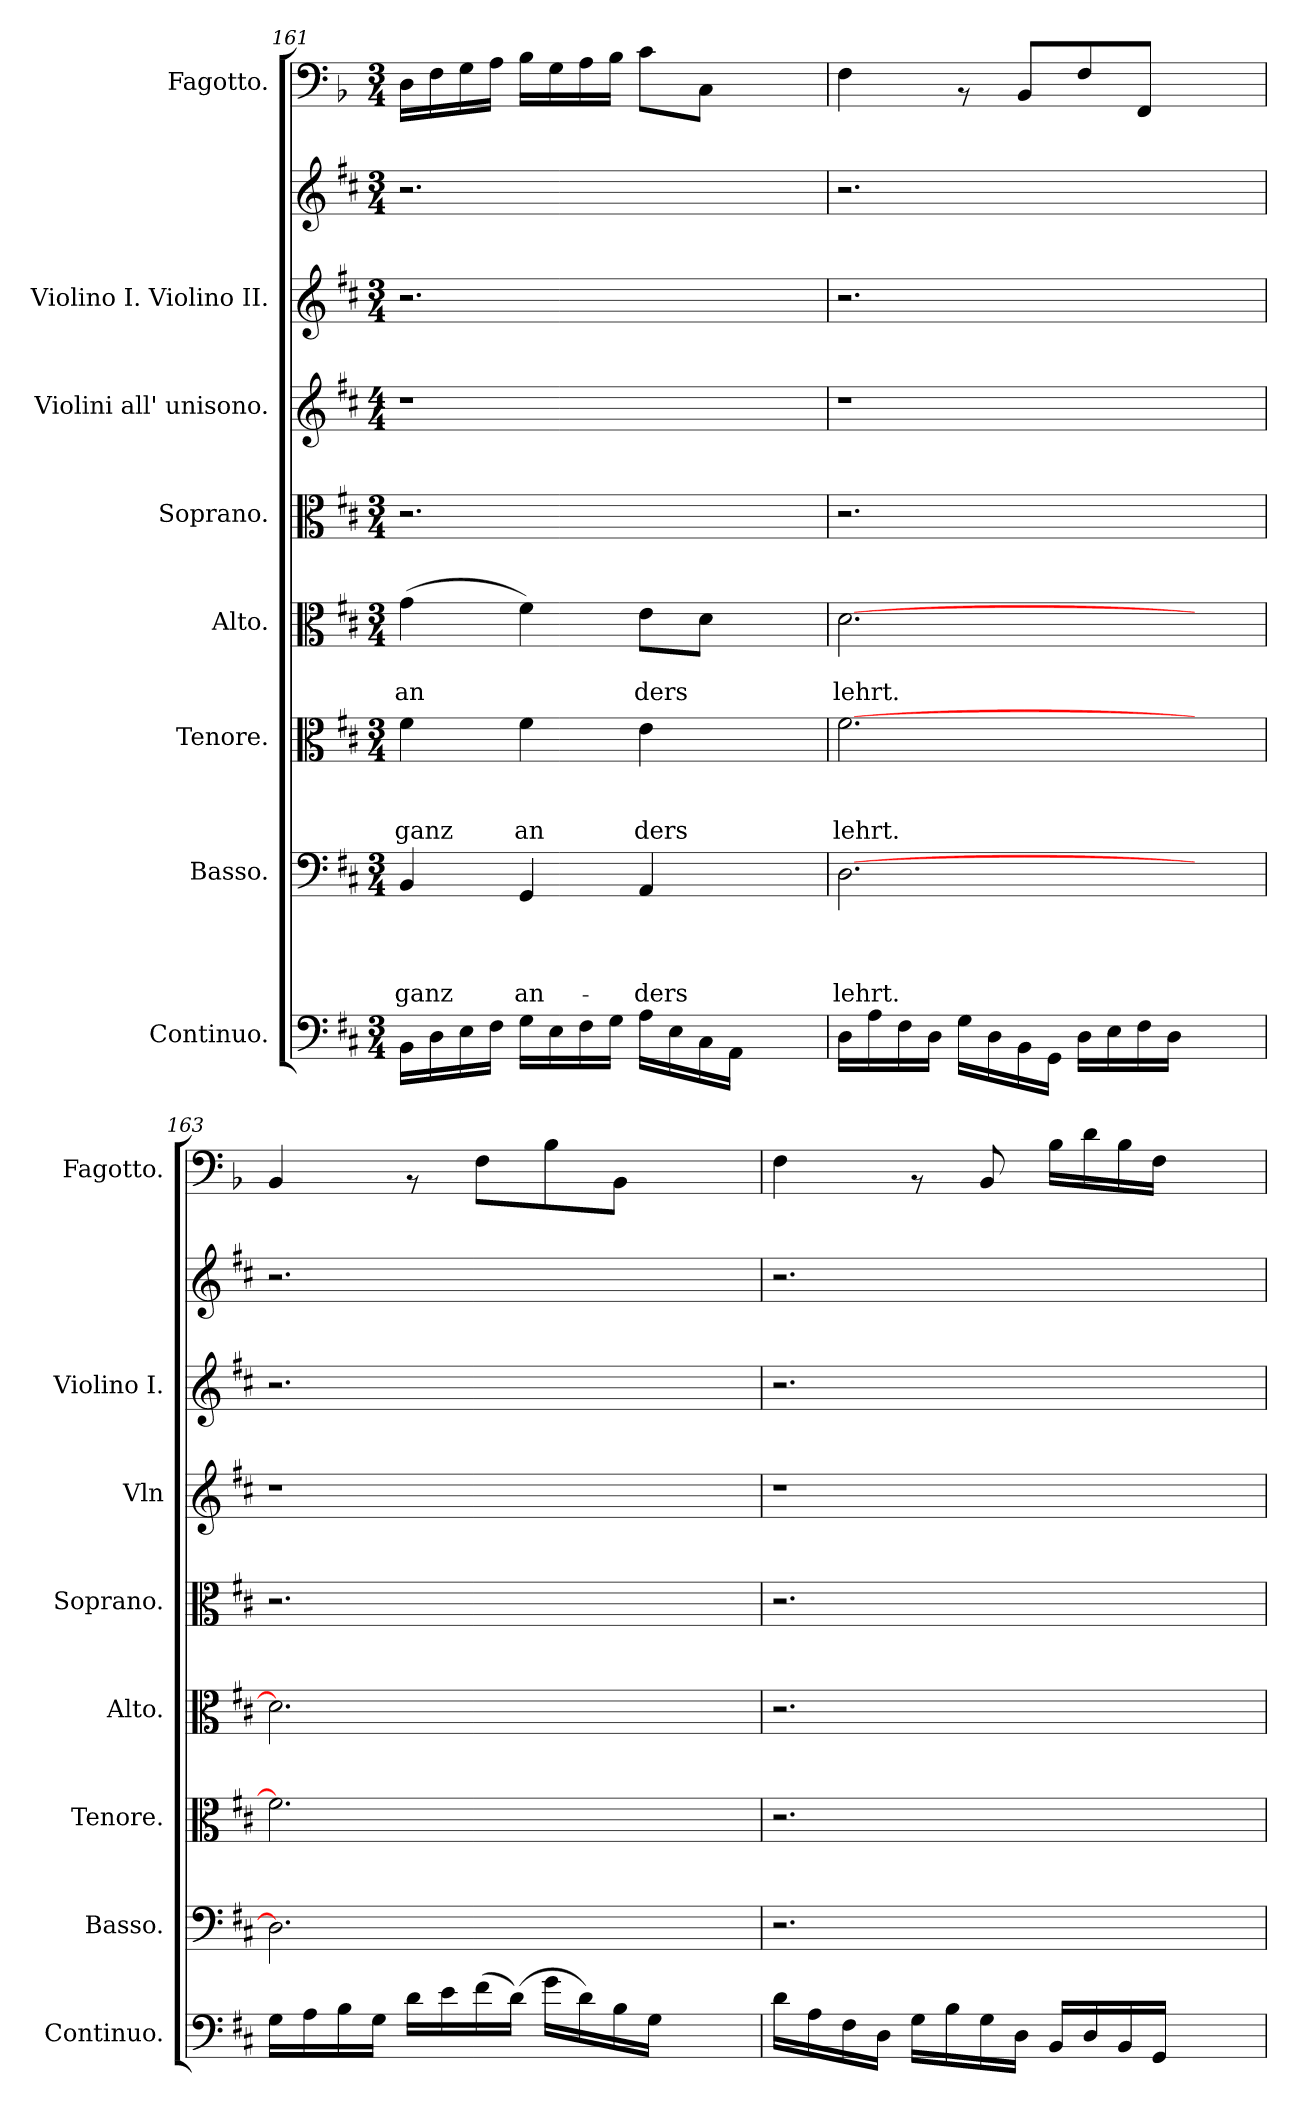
**kern	**kern	**text	**text	**text	**text	**kern	**text	**text	**text	**kern	**text	**text	**kern	**kern	**kern	**kern	**kern
*part8	*part7	*part7	*part7	*part7	*part7	*part6	*part6	*part6	*part6	*part5	*part5	*part5	*part4	*part3	*part2	*part2	*part1
*staff9	*staff8	*staff8	*staff8	*staff8	*staff8	*staff7	*staff7	*staff7	*staff7	*staff6	*staff6	*staff6	*staff5	*staff4	*staff3	*staff2	*staff1
*I"Continuo.	*I"Basso.	*	*	*	*	*I"Tenore.	*	*	*	*I"Alto.	*	*	*I"Soprano.	*I"Violini all' unisono.	*I"Violino I. Violino II.	*	*I"Fagotto.
*I'Continuo.	*I'Basso.	*	*	*	*	*I'Tenore.	*	*	*	*I'Alto.	*	*	*I'Soprano.	*I'Vln	*I'Violino I.	*	*I'Fagotto.
!!LO:PB:g=z
*clefF4	*clefF4	*	*	*	*	*clefC3	*	*	*	*clefC3	*	*	*clefC3	*clefG2	*clefG2	*clefG2	*clefF4
*	*	*	*	*	*	*	*	*	*	*	*	*	*	*	*	*	*ITrd2c3
*k[f#c#]	*k[f#c#]	*	*	*	*	*k[f#c#]	*	*	*	*k[f#c#]	*	*	*k[f#c#]	*k[f#c#]	*k[f#c#]	*k[f#c#]	*k[f#c#]
*D:	*D:	*	*	*	*	*D:	*	*	*	*D:	*	*	*D:	*D:	*D:	*D:	*D:
*M3/4	*M3/4	*	*	*	*	*M3/4	*	*	*	*M3/4	*	*	*M3/4	*M4/4	*M3/4	*M3/4	*M3/4
=161	=161	=161	=161	=161	=161	=161	=161	=161	=161	=161	=161	=161	=161	=161	=161	=161	=161
!	!	!	!	!	!LO:LY:b	!	!	!	!LO:LY:b	!	!	!LO:LY:b	!	!	!	!	!
16BB\LL	4BB/	.	.	.	ganz	4f#\	.	.	ganz	(>4g\	.	an	2.r	1r	2.r	2.r	16BB\LL
16D\	.	.	.	.	.	.	.	.	.	.	.	.	.	.	.	.	16D\
16E\	.	.	.	.	.	.	.	.	.	.	.	.	.	.	.	.	16E\
16F#\JJ	.	.	.	.	.	.	.	.	.	.	.	.	.	.	.	.	16F#\JJ
!	!	!	!	!	!LO:LY:b	!	!	!	!LO:LY:b	!	!	!	!	!	!	!	!
16G\LL	4GG/	.	.	.	an-	4f#\	.	.	an	4f#\)	.	.	.	.	.	.	16G\LL
16E\	.	.	.	.	.	.	.	.	.	.	.	.	.	.	.	.	16E\
16F#\	.	.	.	.	.	.	.	.	.	.	.	.	.	.	.	.	16F#\
16G\JJ	.	.	.	.	.	.	.	.	.	.	.	.	.	.	.	.	16G\JJ
!	!	!	!	!	!LO:LY:b	!	!	!	!LO:LY:b	!	!	!LO:LY:b	!	!	!	!	!
16A\LL	4AA/	.	.	.	-ders	4e\	.	.	ders	8e\L	.	ders	.	.	.	.	8A\L
16E\	.	.	.	.	.	.	.	.	.	.	.	.	.	.	.	.	.
16C#\	.	.	.	.	.	.	.	.	.	8d\J	.	.	.	.	.	.	8AA\J
16AA\JJ	.	.	.	.	.	.	.	.	.	.	.	.	.	.	.	.	.
4ryy	4ryy	.	.	.	.	4ryy	.	.	.	4ryy	.	.	4ryy	.	4ryy	4ryy	4ryy
=162!	=162!	=162!	=162!	=162!	=162!	=162!	=162!	=162!	=162!	=162!	=162!	=162!	=162!	=162!	=162!	=162!	=162!
!	!	!	!	!	!LO:LY:b	!	!	!	!LO:LY:b	!	!	!LO:LY:b	!	!	!	!	!
16D\LL	[>2.D\	.	.	.	lehrt.	[>2.f#\	.	.	lehrt.	[>2.d\	.	lehrt.	2.r	1r	2.r	2.r	4D\
16A\	.	.	.	.	.	.	.	.	.	.	.	.	.	.	.	.	.
16F#\	.	.	.	.	.	.	.	.	.	.	.	.	.	.	.	.	.
16D\JJ	.	.	.	.	.	.	.	.	.	.	.	.	.	.	.	.	.
16G\LL	.	.	.	.	.	.	.	.	.	.	.	.	.	.	.	.	8rAA
16D\	.	.	.	.	.	.	.	.	.	.	.	.	.	.	.	.	.
16BB\	.	.	.	.	.	.	.	.	.	.	.	.	.	.	.	.	8GG/L
16GG\JJ	.	.	.	.	.	.	.	.	.	.	.	.	.	.	.	.	.
16D\LL	.	.	.	.	.	.	.	.	.	.	.	.	.	.	.	.	8D/
16E\	.	.	.	.	.	.	.	.	.	.	.	.	.	.	.	.	.
16F#\	.	.	.	.	.	.	.	.	.	.	.	.	.	.	.	.	8DD/J
16D\JJ	.	.	.	.	.	.	.	.	.	.	.	.	.	.	.	.	.
4ryy	4ryy	.	.	.	.	4ryy	.	.	.	4ryy	.	.	4ryy	.	4ryy	4ryy	4ryy
=163!	=163!	=163!	=163!	=163!	=163!	=163!	=163!	=163!	=163!	=163!	=163!	=163!	=163!	=163!	=163!	=163!	=163!
16G\LL	2.D\]	.	.	.	.	2.f#\]	.	.	.	2.d\]	.	.	2.r	1r	2.r	2.r	4GG/
16A\	.	.	.	.	.	.	.	.	.	.	.	.	.	.	.	.	.
16B\	.	.	.	.	.	.	.	.	.	.	.	.	.	.	.	.	.
16G\JJ	.	.	.	.	.	.	.	.	.	.	.	.	.	.	.	.	.
16d\LL	.	.	.	.	.	.	.	.	.	.	.	.	.	.	.	.	8rAA
16e\	.	.	.	.	.	.	.	.	.	.	.	.	.	.	.	.	.
(<16f#\	.	.	.	.	.	.	.	.	.	.	.	.	.	.	.	.	8D\L
(<16d\JJ)	.	.	.	.	.	.	.	.	.	.	.	.	.	.	.	.	.
16g\LL	.	.	.	.	.	.	.	.	.	.	.	.	.	.	.	.	8G\
16d\)	.	.	.	.	.	.	.	.	.	.	.	.	.	.	.	.	.
16B\	.	.	.	.	.	.	.	.	.	.	.	.	.	.	.	.	8GG\J
16G\JJ	.	.	.	.	.	.	.	.	.	.	.	.	.	.	.	.	.
4ryy	4ryy	.	.	.	.	4ryy	.	.	.	4ryy	.	.	4ryy	.	4ryy	4ryy	4ryy
=164!	=164!	=164!	=164!	=164!	=164!	=164!	=164!	=164!	=164!	=164!	=164!	=164!	=164!	=164!	=164!	=164!	=164!
16d\LL	2.r	.	.	.	.	2.r	.	.	.	2.r	.	.	2.r	1r	2.r	2.r	4D\
16A\	.	.	.	.	.	.	.	.	.	.	.	.	.	.	.	.	.
16F#\	.	.	.	.	.	.	.	.	.	.	.	.	.	.	.	.	.
16D\JJ	.	.	.	.	.	.	.	.	.	.	.	.	.	.	.	.	.
16G\LL	.	.	.	.	.	.	.	.	.	.	.	.	.	.	.	.	8rAA
16B\	.	.	.	.	.	.	.	.	.	.	.	.	.	.	.	.	.
16G\	.	.	.	.	.	.	.	.	.	.	.	.	.	.	.	.	8GG/
16D\JJ	.	.	.	.	.	.	.	.	.	.	.	.	.	.	.	.	.
16BB/LL	.	.	.	.	.	.	.	.	.	.	.	.	.	.	.	.	16G\LL
16D/	.	.	.	.	.	.	.	.	.	.	.	.	.	.	.	.	16B\
16BB/	.	.	.	.	.	.	.	.	.	.	.	.	.	.	.	.	16G\
16GG/JJ	.	.	.	.	.	.	.	.	.	.	.	.	.	.	.	.	16D\JJ
4ryy	4ryy	.	.	.	.	4ryy	.	.	.	4ryy	.	.	4ryy	.	4ryy	4ryy	4ryy
=!	=!	=!	=!	=!	=!	=!	=!	=!	=!	=!	=!	=!	=!	=!	=!	=!	=!
*-	*-	*-	*-	*-	*-	*-	*-	*-	*-	*-	*-	*-	*-	*-	*-	*-	*-
